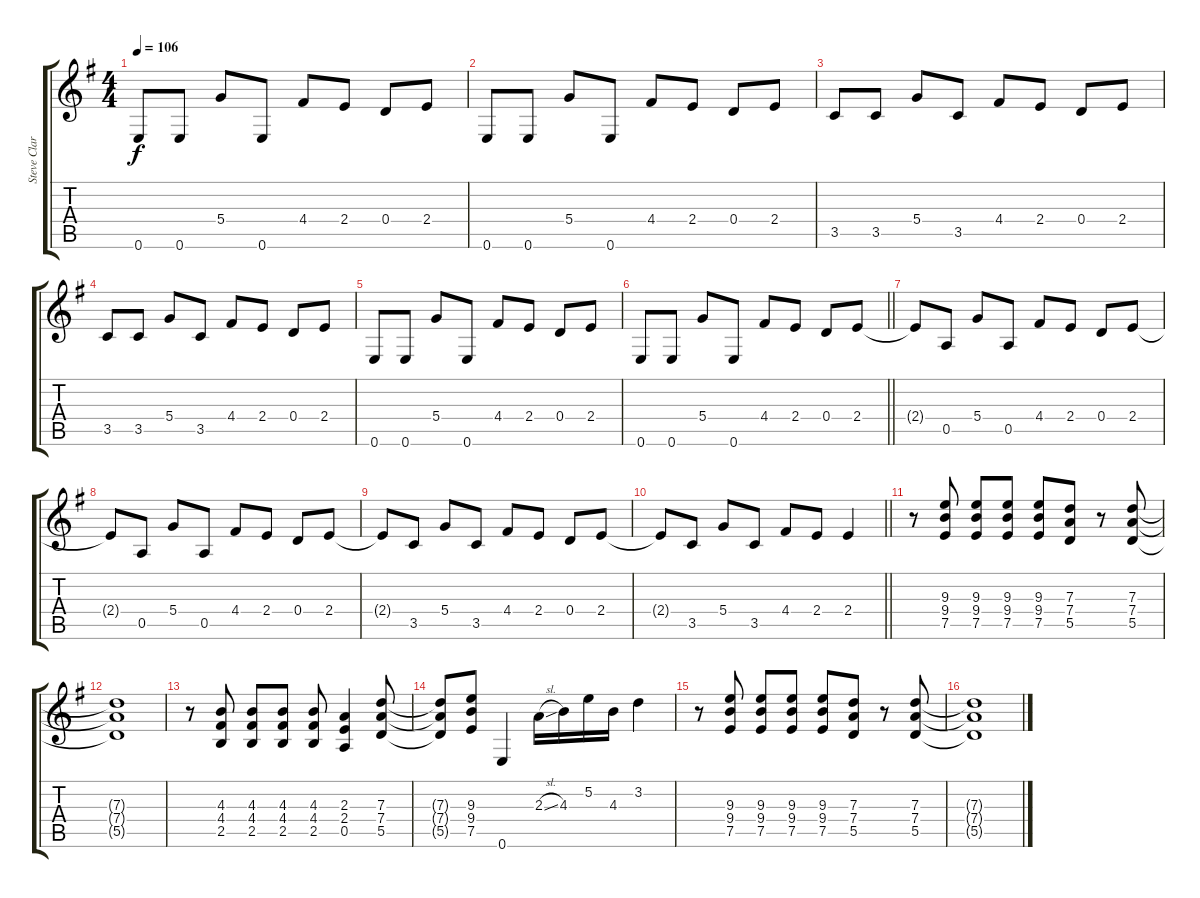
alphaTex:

\track ("Steve Clark/Phil Collen" "Steve Clar") {instrument distortionguitar}
\staff {score tabs}
\tuning (E4 B3 G3 D3 A2 E2) {hide}
\ts (4 4)
\tempo 106
\clef g2
\ks eminor
0.6.8{dy f} 0.6.8 5.4.8 0.6.8 4.4.8 2.4.8 0.4.8 2.4.8 |
0.6.8 0.6.8 5.4.8 0.6.8 4.4.8 2.4.8 0.4.8 2.4.8 |
3.5.8 3.5.8 5.4.8 3.5.8 4.4.8 2.4.8 0.4.8 2.4.8 |
3.5.8 3.5.8 5.4.8 3.5.8 4.4.8 2.4.8 0.4.8 2.4.8 |
0.6.8 0.6.8 5.4.8 0.6.8 4.4.8 2.4.8 0.4.8 2.4.8 |
\barLineRight lightlight
0.6.8 0.6.8 5.4.8 0.6.8 4.4.8 2.4.8 0.4.8 2.4.8 |
2.4{t}.8 0.5.8 5.4.8 0.5.8 4.4.8 2.4.8 0.4.8 2.4.8 |
2.4{t}.8 0.5.8 5.4.8 0.5.8 4.4.8 2.4.8 0.4.8 2.4.8 |
2.4{t}.8 3.5.8 5.4.8 3.5.8 4.4.8 2.4.8 0.4.8 2.4.8 |
\barLineRight lightlight
2.4{t}.8 3.5.8 5.4.8 3.5.8 4.4.8 2.4.8 2.4.4 |
r.8 (9.3 9.4 7.5).8 (9.3 9.4 7.5).8 (9.3 9.4 7.5).8 (9.3 9.4 7.5).8 (7.3 7.4 5.5).8 r.8 (7.3 7.4 5.5).8 |
(7.3{t} 7.4{t} 5.5{t}).1 |
r.8 (4.3 4.4 2.5).8 (4.3 4.4 2.5).8 (4.3 4.4 2.5).8 (4.3 4.4 2.5).8 (2.3 2.4 0.5).4 (7.3 7.4 5.5).8 |
(7.3{t} 7.4{t} 5.5{t}).8 (9.3 9.4 7.5).8 0.6.4 2.3{sl}.16 4.3.16 5.2.16 4.3.16 3.2.4 |
r.8 (9.3 9.4 7.5).8 (9.3 9.4 7.5).8 (9.3 9.4 7.5).8 (9.3 9.4 7.5).8 (7.3 7.4 5.5).8 r.8 (7.3 7.4 5.5).8 |
(7.3{t} 7.4{t} 5.5{t}).1
